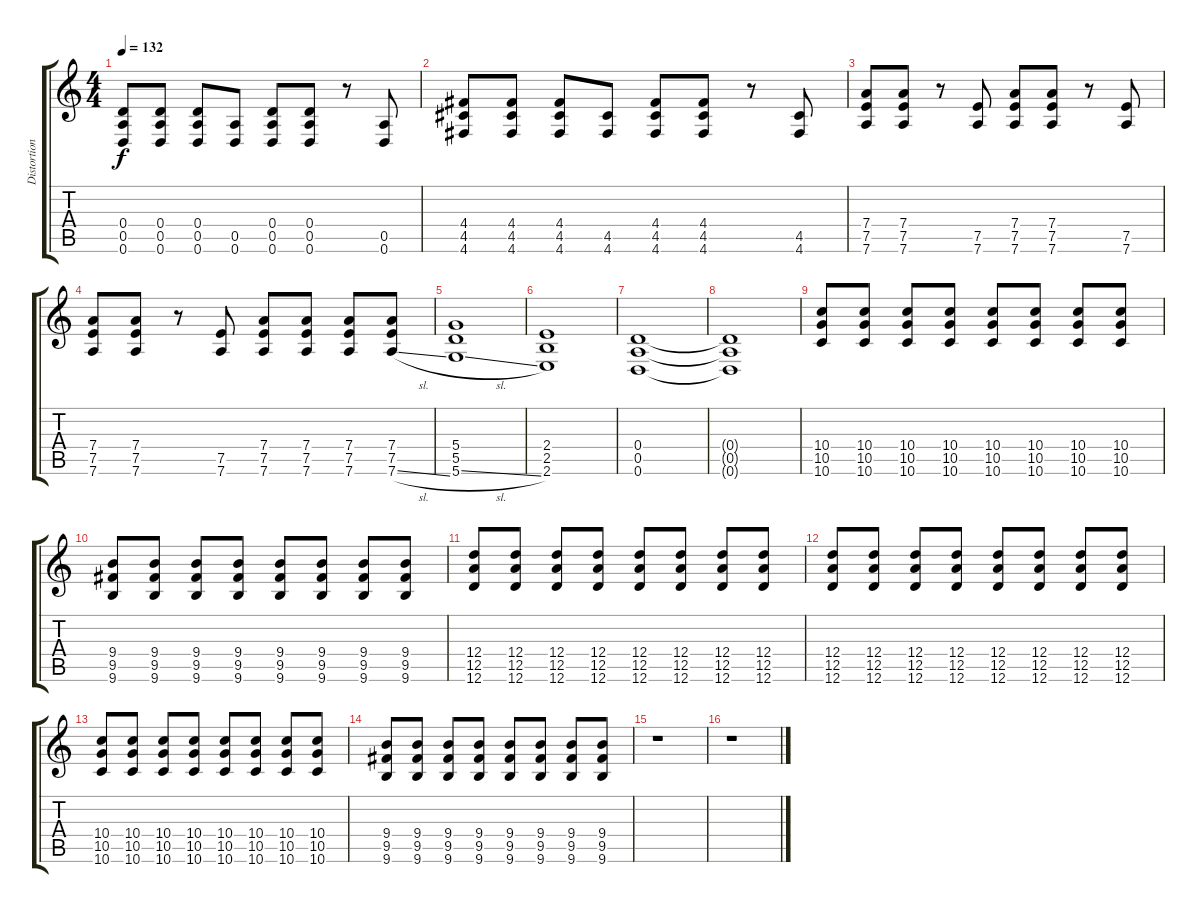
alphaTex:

\track ("Distortion" "Distortion") {instrument distortionguitar}
\staff {score tabs}
\tuning (E4 B3 G3 D3 A2 D2) {hide}
\ts (4 4)
\tempo 132
\clef g2
\ks c
(0.4 0.5 0.6).8{dy f} (0.4 0.5 0.6).8 (0.4 0.5 0.6).8 (0.5 0.6).8 (0.4 0.5 0.6).8 (0.4 0.5 0.6).8 r.8 (0.5 0.6).8 |
(4.4 4.5 4.6).8 (4.4 4.5 4.6).8 (4.4 4.5 4.6).8 (4.5 4.6).8 (4.4 4.5 4.6).8 (4.4 4.5 4.6).8 r.8 (4.5 4.6).8 |
(7.4 7.5 7.6).8 (7.4 7.5 7.6).8 r.8 (7.5 7.6).8 (7.4 7.5 7.6).8 (7.4 7.5 7.6).8 r.8 (7.5 7.6).8 |
(7.4 7.5 7.6).8 (7.4 7.5 7.6).8 r.8 (7.5 7.6).8 (7.4 7.5 7.6).8 (7.4 7.5 7.6).8 (7.4 7.5 7.6).8 (7.4 7.5 7.6{sl}).8 |
(5.4 5.5 5.6{sl}).1 |
(2.4 2.5 2.6).1 |
(0.4 0.5 0.6).1 |
(0.4{t} 0.5{t} 0.6{t}).1 |
(10.4 10.5 10.6).8 (10.4 10.5 10.6).8 (10.4 10.5 10.6).8 (10.4 10.5 10.6).8 (10.4 10.5 10.6).8 (10.4 10.5 10.6).8 (10.4 10.5 10.6).8 (10.4 10.5 10.6).8 |
(9.4 9.5 9.6).8 (9.4 9.5 9.6).8 (9.4 9.5 9.6).8 (9.4 9.5 9.6).8 (9.4 9.5 9.6).8 (9.4 9.5 9.6).8 (9.4 9.5 9.6).8 (9.4 9.5 9.6).8 |
(12.4 12.5 12.6).8 (12.4 12.5 12.6).8 (12.4 12.5 12.6).8 (12.4 12.5 12.6).8 (12.4 12.5 12.6).8 (12.4 12.5 12.6).8 (12.4 12.5 12.6).8 (12.4 12.5 12.6).8 |
(12.4 12.5 12.6).8 (12.4 12.5 12.6).8 (12.4 12.5 12.6).8 (12.4 12.5 12.6).8 (12.4 12.5 12.6).8 (12.4 12.5 12.6).8 (12.4 12.5 12.6).8 (12.4 12.5 12.6).8 |
(10.4 10.5 10.6).8 (10.4 10.5 10.6).8 (10.4 10.5 10.6).8 (10.4 10.5 10.6).8 (10.4 10.5 10.6).8 (10.4 10.5 10.6).8 (10.4 10.5 10.6).8 (10.4 10.5 10.6).8 |
(9.4 9.5 9.6).8 (9.4 9.5 9.6).8 (9.4 9.5 9.6).8 (9.4 9.5 9.6).8 (9.4 9.5 9.6).8 (9.4 9.5 9.6).8 (9.4 9.5 9.6).8 (9.4 9.5 9.6).8 |
r.1 |
r.1
